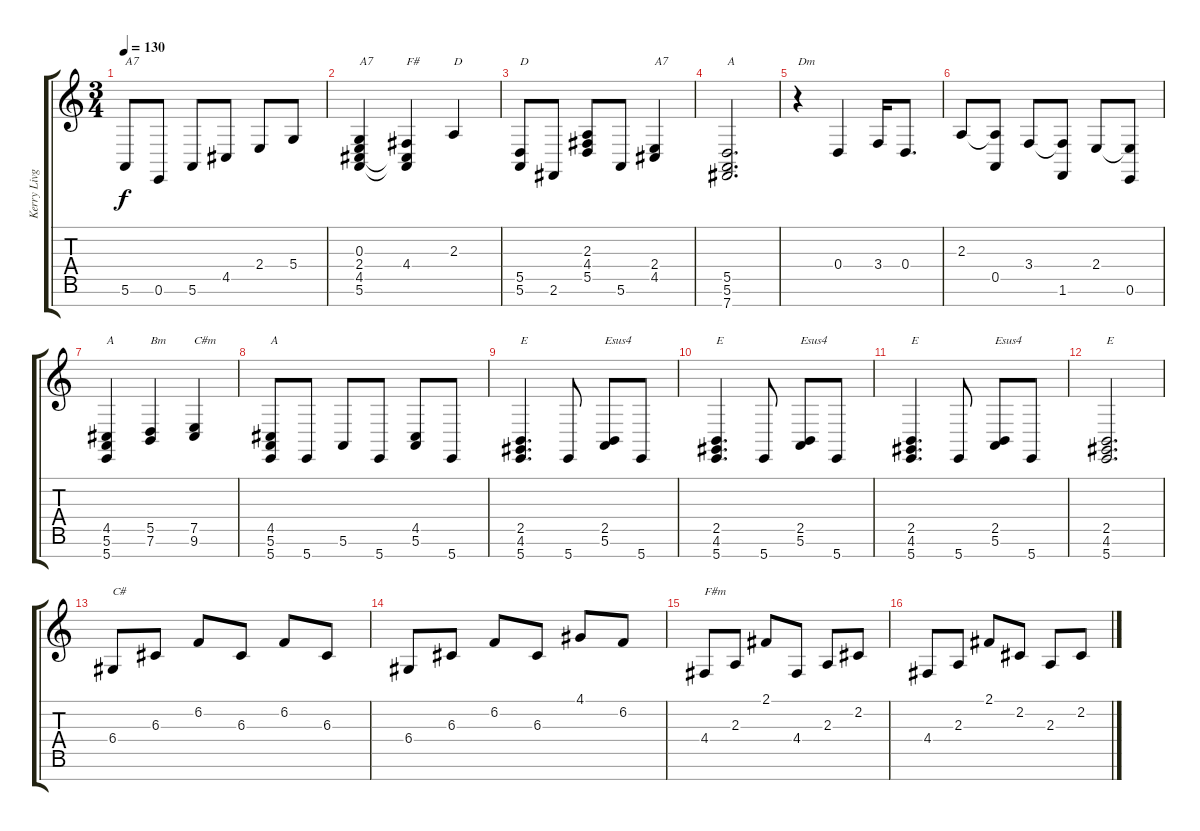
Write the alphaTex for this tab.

\track ("Kerry Livgren (Right Hand Piano)" "Kerry Livg") {instrument acousticgrandpiano}
\staff {score tabs}
\tuning (E4 B3 G3 D3 A2 E2 B1) {hide}
\ts (3 4)
\tempo 130
\clef g2
\ks c
5.6.8{txt "A7" dy f} 0.6.8 5.6.8 4.5.8 2.4.8 5.4.8 |
(0.3 2.4 4.5 5.6).4{txt "A7"} (4.4 4.5{t} 5.6{t}).4{txt "F#"} 2.3.4{txt "D"} |
(5.5 5.6).8{txt "D"} 2.6.8 (2.3 4.4 5.5).8 5.6.8 (2.4 4.5).4{txt "A7"} |
(5.5 5.6 7.7).2{d txt "A"} |
r.4{txt "Dm"} 0.4.4 3.4.16 0.4.8{d} |
2.3.8 (2.3{t} 0.5).8 3.4.8 (3.4{t} 1.6).8 2.4.8 (2.4{t} 0.6).8 |
(4.5 5.6 5.7).4{txt "A"} (5.5 7.6).4{txt "Bm"} (7.5 9.6).4{txt "C#m"} |
(4.5 5.6 5.7).8{txt "A"} 5.7.8 5.6.8 5.7.8 (4.5 5.6).8 5.7.8 |
(2.5 4.6 5.7).4{d txt "E"} 5.7.8 (2.5 5.6).8{txt "Esus4"} 5.7.8 |
(2.5 4.6 5.7).4{d txt "E"} 5.7.8 (2.5 5.6).8{txt "Esus4"} 5.7.8 |
(2.5 4.6 5.7).4{d txt "E"} 5.7.8 (2.5 5.6).8{txt "Esus4"} 5.7.8 |
(2.5 4.6 5.7).2{d txt "E"} |
6.4.8{txt "C#"} 6.3.8 6.2.8 6.3.8 6.2.8 6.3.8 |
6.4.8 6.3.8 6.2.8 6.3.8 4.1.8 6.2.8 |
4.4.8{txt "F#m"} 2.3.8 2.1.8 4.4.8 2.3.8 2.2.8 |
4.4.8 2.3.8 2.1.8 2.2.8 2.3.8 2.2.8
